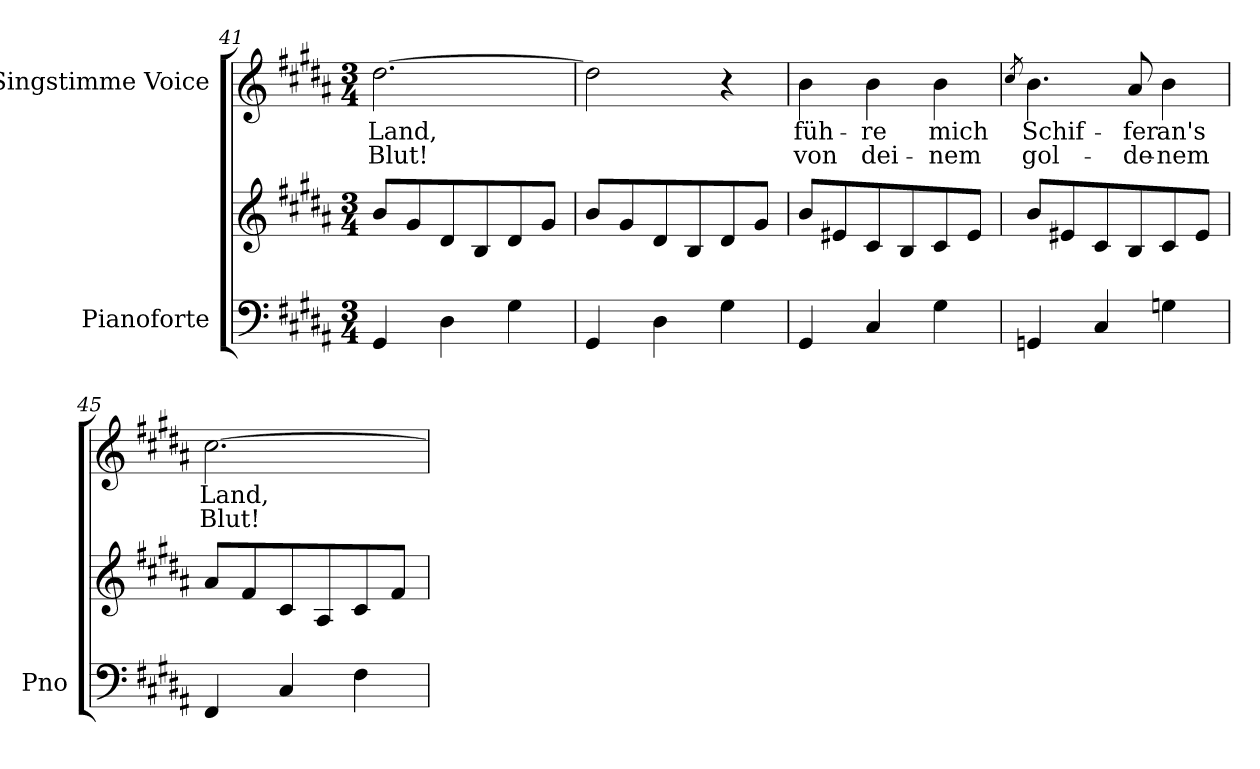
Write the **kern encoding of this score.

**kern	**kern	**kern	**text	**text
*part2	*part2	*part1	*part1	*part1
*staff3	*staff2	*staff1	*staff1	*staff1
*I"Pianoforte	*	*I"Singstimme Voice	*	*
*I'Pno	*	*	*	*
*clefF4	*clefG2	*clefG2	*	*
*k[f#c#g#d#a#]	*k[f#c#g#d#a#]	*k[f#c#g#d#a#]	*	*
*M3/4	*M3/4	*M3/4	*	*
=41	=41	=41	=41	=41
!	!	!	!LO:LY:b	!LO:LY:b
4GG#/	8b/L	[2.dd#\	Land,	Blut!
.	8g#/	.	.	.
4D#\	8d#/	.	.	.
.	8B/	.	.	.
4G#\	8d#/	.	.	.
.	8g#/J	.	.	.
=42	=42	=42	=42	=42
4GG#/	8b/L	2dd#\]	.	.
.	8g#/	.	.	.
4D#\	8d#/	.	.	.
.	8B/	.	.	.
4G#\	8d#/	4r	.	.
.	8g#/J	.	.	.
=43	=43	=43	=43	=43
!	!	!	!LO:LY:b	!LO:LY:b
4GG#/	8b/L	4b\	füh-	von
.	8e#X/	.	.	.
!	!	!	!LO:LY:b	!LO:LY:b
4C#/	8c#/	4b\	-re	dei-
.	8B/	.	.	.
!	!	!	!LO:LY:b	!LO:LY:b
4G#\	8c#/	4b\	mich	-nem
.	8e#/J	.	.	.
=44	=44	=44	=44	=44
.	.	8qcc#/	.	.
!	!	!	!LO:LY:b	!LO:LY:b
4GGn/	8b/L	4.b\	Schif-	gol-
.	8e#X/	.	.	.
4C#/	8c#/	.	.	.
!	!	!	!LO:LY:b	!LO:LY:b
.	8B/	8a#/	-fer	-de-
!	!	!	!LO:LY:b	!LO:LY:b
4Gn\	8c#/	4b\	an's	-nem
.	8e#/J	.	.	.
!!LO:LB:g=z
=45	=45	=45	=45	=45
!	!	!	!LO:LY:b	!LO:LY:b
4FF#/	8a#/L	[2.cc#\	Land,	Blut!
.	8f#/	.	.	.
4C#/	8c#/	.	.	.
.	8A#/	.	.	.
4F#\	8c#/	.	.	.
.	8f#/J	.	.	.
=	=	=	=	=
*-	*-	*-	*-	*-
